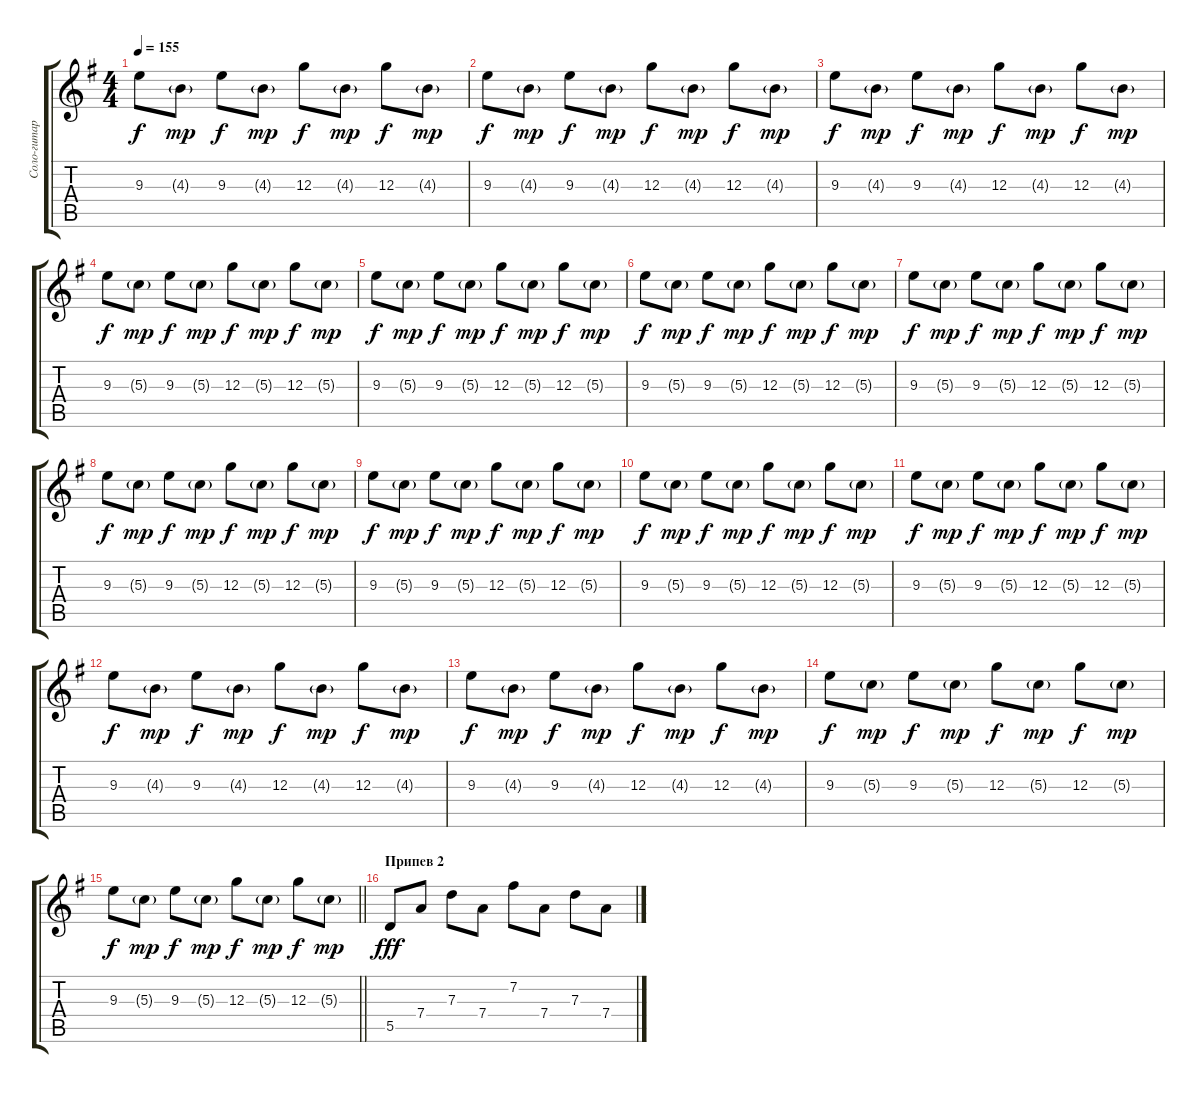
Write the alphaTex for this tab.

\track ("Соло-гитара" "Соло-гитар") {instrument electricguitarjazz}
\staff {score tabs}
\tuning (E4 B3 G3 D3 A2 E2) {hide}
\ts (4 4)
\tempo 155
\clef g2
\ks eminor
9.3.8{dy f} 4.3{g}.8{dy mp} 9.3.8{dy f} 4.3{g}.8{dy mp} 12.3.8{dy f} 4.3{g}.8{dy mp} 12.3.8{dy f} 4.3{g}.8{dy mp} |
9.3.8{dy f} 4.3{g}.8{dy mp} 9.3.8{dy f} 4.3{g}.8{dy mp} 12.3.8{dy f} 4.3{g}.8{dy mp} 12.3.8{dy f} 4.3{g}.8{dy mp} |
9.3.8{dy f} 4.3{g}.8{dy mp} 9.3.8{dy f} 4.3{g}.8{dy mp} 12.3.8{dy f} 4.3{g}.8{dy mp} 12.3.8{dy f} 4.3{g}.8{dy mp} |
9.3.8{dy f} 5.3{g}.8{dy mp} 9.3.8{dy f} 5.3{g}.8{dy mp} 12.3.8{dy f} 5.3{g}.8{dy mp} 12.3.8{dy f} 5.3{g}.8{dy mp} |
9.3.8{dy f} 5.3{g}.8{dy mp} 9.3.8{dy f} 5.3{g}.8{dy mp} 12.3.8{dy f} 5.3{g}.8{dy mp} 12.3.8{dy f} 5.3{g}.8{dy mp} |
9.3.8{dy f} 5.3{g}.8{dy mp} 9.3.8{dy f} 5.3{g}.8{dy mp} 12.3.8{dy f} 5.3{g}.8{dy mp} 12.3.8{dy f} 5.3{g}.8{dy mp} |
9.3.8{dy f} 5.3{g}.8{dy mp} 9.3.8{dy f} 5.3{g}.8{dy mp} 12.3.8{dy f} 5.3{g}.8{dy mp} 12.3.8{dy f} 5.3{g}.8{dy mp} |
9.3.8{dy f} 5.3{g}.8{dy mp} 9.3.8{dy f} 5.3{g}.8{dy mp} 12.3.8{dy f} 5.3{g}.8{dy mp} 12.3.8{dy f} 5.3{g}.8{dy mp} |
9.3.8{dy f} 5.3{g}.8{dy mp} 9.3.8{dy f} 5.3{g}.8{dy mp} 12.3.8{dy f} 5.3{g}.8{dy mp} 12.3.8{dy f} 5.3{g}.8{dy mp} |
9.3.8{dy f} 5.3{g}.8{dy mp} 9.3.8{dy f} 5.3{g}.8{dy mp} 12.3.8{dy f} 5.3{g}.8{dy mp} 12.3.8{dy f} 5.3{g}.8{dy mp} |
9.3.8{dy f} 5.3{g}.8{dy mp} 9.3.8{dy f} 5.3{g}.8{dy mp} 12.3.8{dy f} 5.3{g}.8{dy mp} 12.3.8{dy f} 5.3{g}.8{dy mp} |
9.3.8{dy f} 4.3{g}.8{dy mp} 9.3.8{dy f} 4.3{g}.8{dy mp} 12.3.8{dy f} 4.3{g}.8{dy mp} 12.3.8{dy f} 4.3{g}.8{dy mp} |
9.3.8{dy f} 4.3{g}.8{dy mp} 9.3.8{dy f} 4.3{g}.8{dy mp} 12.3.8{dy f} 4.3{g}.8{dy mp} 12.3.8{dy f} 4.3{g}.8{dy mp} |
9.3.8{dy f} 5.3{g}.8{dy mp} 9.3.8{dy f} 5.3{g}.8{dy mp} 12.3.8{dy f} 5.3{g}.8{dy mp} 12.3.8{dy f} 5.3{g}.8{dy mp} |
\barLineRight lightlight
9.3.8{dy f} 5.3{g}.8{dy mp} 9.3.8{dy f} 5.3{g}.8{dy mp} 12.3.8{dy f} 5.3{g}.8{dy mp} 12.3.8{dy f} 5.3{g}.8{dy mp} |
\section ("" "Припев 2")
5.5.8{dy fff volume 9} 7.4.8 7.3.8 7.4.8 7.2.8 7.4.8 7.3.8 7.4.8
